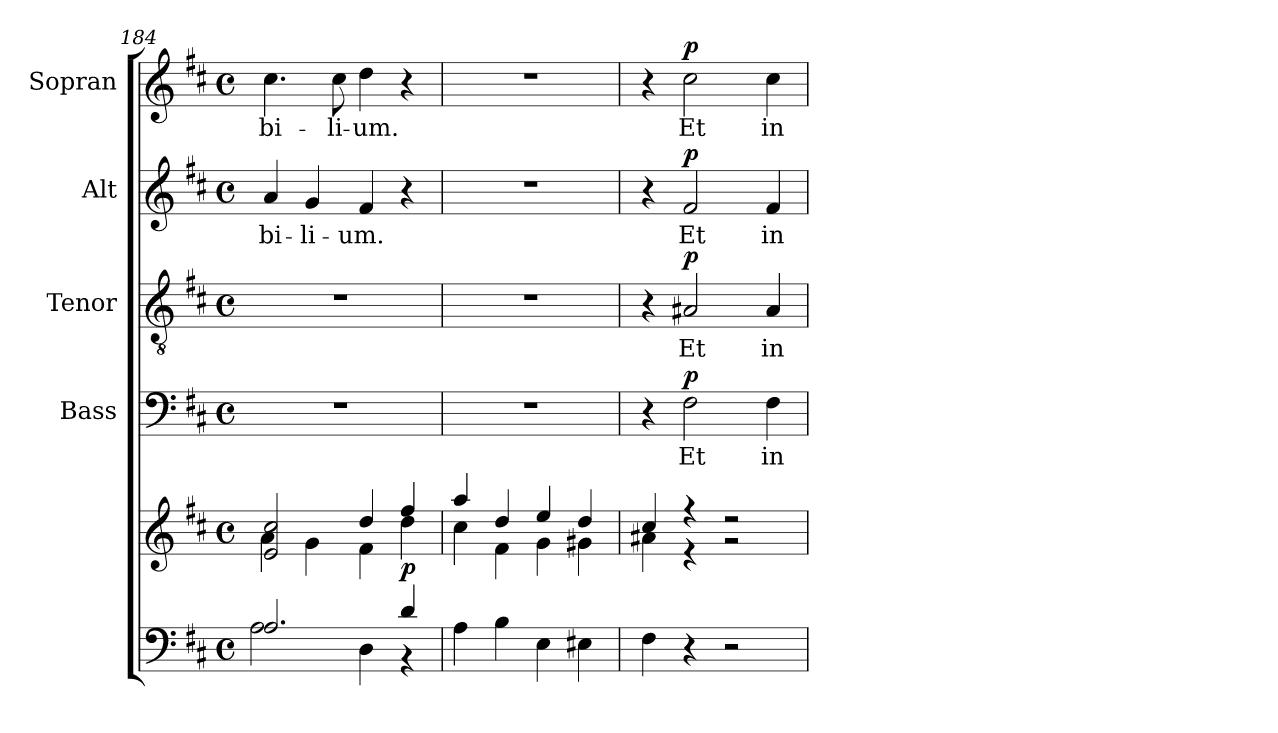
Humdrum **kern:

**kern	**kern	**dynam	**kern	**text	**dynam	**kern	**text	**dynam	**kern	**text	**dynam	**kern	**text	**dynam
*part5	*part5	*part5	*part4	*part4	*part4	*part3	*part3	*part3	*part2	*part2	*part2	*part1	*part1	*part1
*staff6	*staff5	*staff5/6	*staff4	*staff4	*staff4	*staff3	*staff3	*staff3	*staff2	*staff2	*staff2	*staff1	*staff1	*staff1
*	*	*	*I"Bass	*	*	*I"Tenor	*	*	*I"Alt	*	*	*I"Sopran	*	*
*	*	*	*I'B.	*	*	*I'T.	*	*	*I'A.	*	*	*I'S.	*	*
*clefF4	*clefG2	*	*clefF4	*	*	*clefGv2	*	*	*clefG2	*	*	*clefG2	*	*
*k[f#c#]	*k[f#c#]	*	*k[f#c#]	*	*	*k[f#c#]	*	*	*k[f#c#]	*	*	*k[f#c#]	*	*
*D:	*D:	*	*D:	*	*	*D:	*	*	*D:	*	*	*D:	*	*
*M4/4	*M4/4	*	*M4/4	*	*	*M4/4	*	*	*M4/4	*	*	*M4/4	*	*
*met(c)	*met(c)	*	*met(c)	*	*	*met(c)	*	*	*met(c)	*	*	*met(c)	*	*
=184	=184	=184	=184	=184	=184	=184	=184	=184	=184	=184	=184	=184	=184	=184
*^	*^	*	*	*	*	*	*	*	*	*	*	*	*	*
!	!	!	!	!	!	!	!	!	!	!	!	!LO:LY:b	!	!	!LO:LY:b	!
2.A/	2A\	2e/ 2cc#/	4a\	.	1r	.	.	1r	.	.	4a/	-bi-	.	4.cc#\	-bi-	.
!	!	!	!	!	!	!	!	!	!	!	!	!LO:LY:b	!	!	!	!
.	.	.	4g\	.	.	.	.	.	.	.	4g/	-li-	.	.	.	.
!	!	!	!	!	!	!	!	!	!	!	!	!	!	!	!LO:LY:b	!
.	.	.	.	.	.	.	.	.	.	.	.	.	.	8cc#\	-li-	.
!	!	!	!	!	!	!	!	!	!	!	!	!LO:LY:b	!	!	!LO:LY:b	!
.	4D\	4dd/	4f#\	.	.	.	.	.	.	.	4f#/	-um.	.	4dd\	-um.	.
!	!	!	!	!LO:DY:b	!	!	!	!	!	!	!	!	!	!	!	!
4d/	4r	4ff#/	4dd\	p	.	.	.	.	.	.	4r	.	.	4r	.	.
*v	*v	*	*	*	*	*	*	*	*	*	*	*	*	*	*	*
=185	=185	=185	=185	=185	=185	=185	=185	=185	=185	=185	=185	=185	=185	=185	=185
4A\	4aa/	4cc#\	.	1r	.	.	1r	.	.	1r	.	.	1r	.	.
4B\	4dd/	4f#\	.	.	.	.	.	.	.	.	.	.	.	.	.
4E\	4ee/	4g\	.	.	.	.	.	.	.	.	.	.	.	.	.
4E#X\	4dd/	4g#X\	.	.	.	.	.	.	.	.	.	.	.	.	.
=186	=186	=186	=186	=186	=186	=186	=186	=186	=186	=186	=186	=186	=186	=186	=186
4F#\	4cc#/	4a#X\	.	4r	.	.	4r	.	.	4r	.	.	4r	.	.
!	!	!	!	!	!LO:LY:b	!LO:DY:a	!	!LO:LY:b	!LO:DY:a	!	!LO:LY:b	!LO:DY:a	!	!LO:LY:b	!LO:DY:a
4r	4r	4r	.	2F#\	Et	p	2A#X/	Et	p	2f#/	Et	p	2cc#\	Et	p
2r	2r	2r	.	.	.	.	.	.	.	.	.	.	.	.	.
!	!	!	!	!	!LO:LY:b	!	!	!LO:LY:b	!	!	!LO:LY:b	!	!	!LO:LY:b	!
.	.	.	.	4F#\	in	.	4A#/	in	.	4f#/	in	.	4cc#\	in	.
*	*v	*v	*	*	*	*	*	*	*	*	*	*	*	*	*
=	=	=	=	=	=	=	=	=	=	=	=	=	=	=
*-	*-	*-	*-	*-	*-	*-	*-	*-	*-	*-	*-	*-	*-	*-
